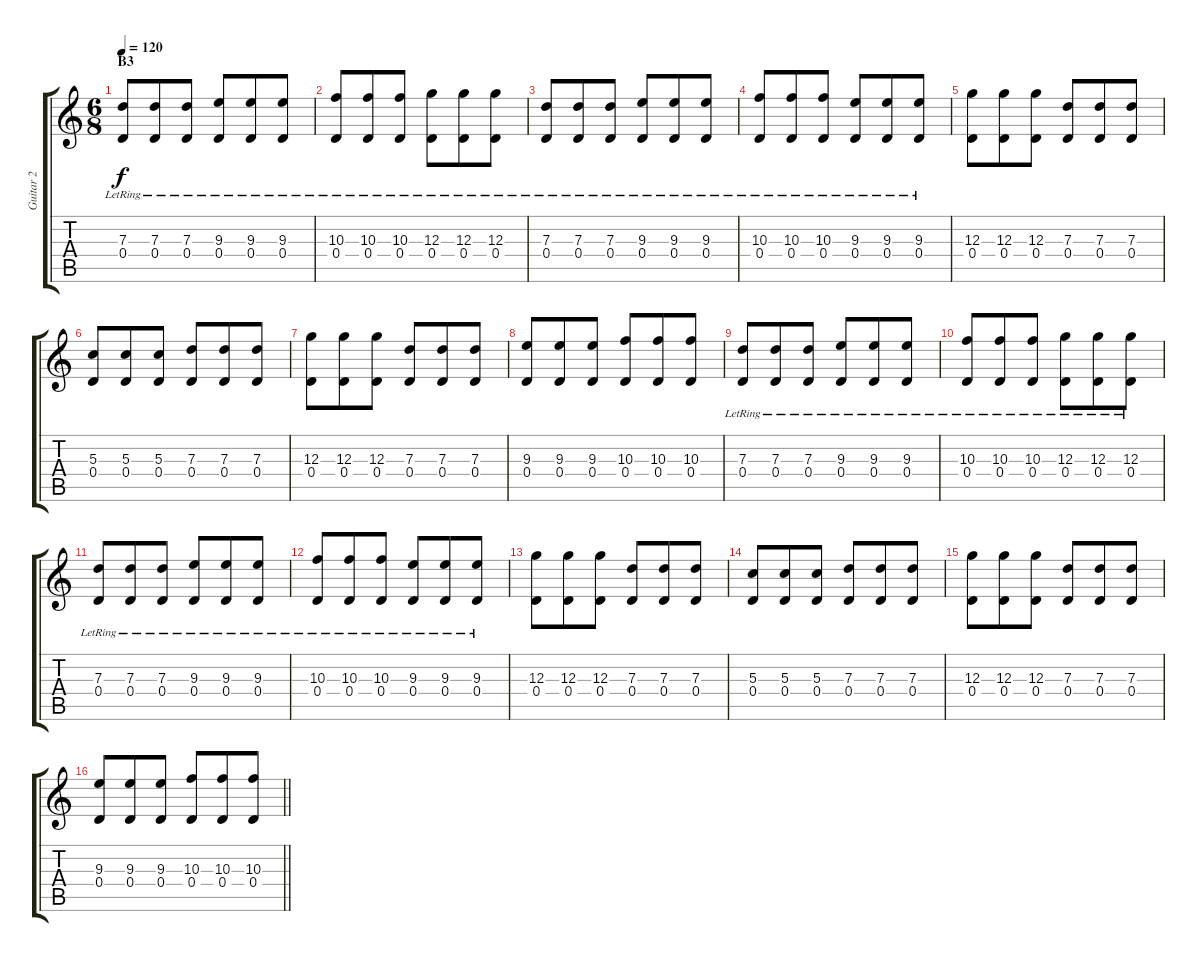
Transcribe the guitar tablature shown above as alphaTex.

\track ("Guitar 2" "Guitar 2") {instrument electricguitarclean}
\staff {score tabs}
\tuning (E4 B3 G3 D3 A2 E2) {hide}
\ts (6 8)
\section ("" "B3")
\tempo 120
\clef g2
\ks c
(7.3{lr} 0.4{lr}).8{dy f} (7.3{lr} 0.4{lr}).8 (7.3{lr} 0.4{lr}).8 (9.3{lr} 0.4{lr}).8 (9.3{lr} 0.4{lr}).8 (9.3{lr} 0.4{lr}).8 |
(10.3{lr} 0.4{lr}).8 (10.3{lr} 0.4{lr}).8 (10.3{lr} 0.4{lr}).8 (12.3{lr} 0.4{lr}).8 (12.3{lr} 0.4{lr}).8 (12.3{lr} 0.4{lr}).8 |
(7.3{lr} 0.4{lr}).8 (7.3{lr} 0.4{lr}).8 (7.3{lr} 0.4{lr}).8 (9.3{lr} 0.4{lr}).8 (9.3{lr} 0.4{lr}).8 (9.3{lr} 0.4{lr}).8 |
(10.3{lr} 0.4{lr}).8 (10.3{lr} 0.4{lr}).8 (10.3{lr} 0.4{lr}).8 (9.3{lr} 0.4{lr}).8 (9.3{lr} 0.4{lr}).8 (9.3{lr} 0.4{lr}).8 |
(12.3 0.4).8 (12.3 0.4).8 (12.3 0.4).8 (7.3 0.4).8 (7.3 0.4).8 (7.3 0.4).8 |
(5.3 0.4).8 (5.3 0.4).8 (5.3 0.4).8 (7.3 0.4).8 (7.3 0.4).8 (7.3 0.4).8 |
(12.3 0.4).8 (12.3 0.4).8 (12.3 0.4).8 (7.3 0.4).8 (7.3 0.4).8 (7.3 0.4).8 |
(9.3 0.4).8 (9.3 0.4).8 (9.3 0.4).8 (10.3 0.4).8 (10.3 0.4).8 (10.3 0.4).8 |
(7.3{lr} 0.4{lr}).8 (7.3{lr} 0.4{lr}).8 (7.3{lr} 0.4{lr}).8 (9.3{lr} 0.4{lr}).8 (9.3{lr} 0.4{lr}).8 (9.3{lr} 0.4{lr}).8 |
(10.3{lr} 0.4{lr}).8 (10.3{lr} 0.4{lr}).8 (10.3{lr} 0.4{lr}).8 (12.3{lr} 0.4{lr}).8 (12.3{lr} 0.4{lr}).8 (12.3{lr} 0.4{lr}).8 |
(7.3{lr} 0.4{lr}).8 (7.3{lr} 0.4{lr}).8 (7.3{lr} 0.4{lr}).8 (9.3{lr} 0.4{lr}).8 (9.3{lr} 0.4{lr}).8 (9.3{lr} 0.4{lr}).8 |
(10.3{lr} 0.4{lr}).8 (10.3{lr} 0.4{lr}).8 (10.3{lr} 0.4{lr}).8 (9.3{lr} 0.4{lr}).8 (9.3{lr} 0.4{lr}).8 (9.3{lr} 0.4{lr}).8 |
(12.3 0.4).8 (12.3 0.4).8 (12.3 0.4).8 (7.3 0.4).8 (7.3 0.4).8 (7.3 0.4).8 |
(5.3 0.4).8 (5.3 0.4).8 (5.3 0.4).8 (7.3 0.4).8 (7.3 0.4).8 (7.3 0.4).8 |
(12.3 0.4).8 (12.3 0.4).8 (12.3 0.4).8 (7.3 0.4).8 (7.3 0.4).8 (7.3 0.4).8 |
\barLineRight lightlight
(9.3 0.4).8 (9.3 0.4).8 (9.3 0.4).8 (10.3 0.4).8 (10.3 0.4).8 (10.3 0.4).8
